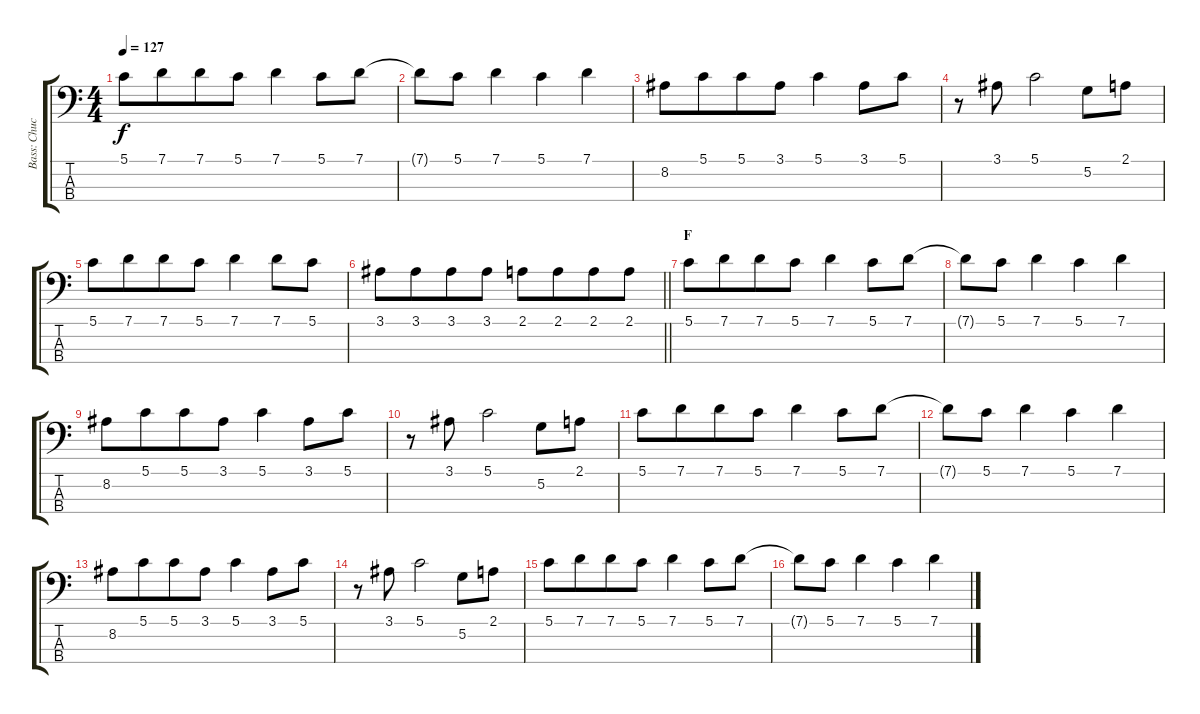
\track ("Bass: Chuck" "Bass: Chuc") {instrument electricbassfinger}
\staff {score tabs}
\tuning (G2 D2 A1 E1) {hide}
\ts (4 4)
\tempo 127
\clef f4
\ks c
5.1.8{dy f} 7.1.8{beam merge} 7.1.8 5.1.8 7.1.4 5.1.8 7.1.8 |
7.1{t}.8 5.1.8 7.1.4 5.1.4 7.1.4 |
8.2.8 5.1.8{beam merge} 5.1.8 3.1.8 5.1.4 3.1.8 5.1.8 |
r.8 3.1.8 5.1.2 5.2.8 2.1.8 |
5.1.8 7.1.8{beam merge} 7.1.8 5.1.8 7.1.4 7.1.8 5.1.8 |
\barLineRight lightlight
3.1.8 3.1.8{beam merge} 3.1.8 3.1.8 2.1.8 2.1.8{beam merge} 2.1.8 2.1.8 |
\section ("" "F")
5.1.8 7.1.8{beam merge} 7.1.8 5.1.8 7.1.4 5.1.8 7.1.8 |
7.1{t}.8 5.1.8 7.1.4 5.1.4 7.1.4 |
8.2.8 5.1.8{beam merge} 5.1.8 3.1.8 5.1.4 3.1.8 5.1.8 |
r.8 3.1.8 5.1.2 5.2.8 2.1.8 |
5.1.8 7.1.8{beam merge} 7.1.8 5.1.8 7.1.4 5.1.8 7.1.8 |
7.1{t}.8 5.1.8 7.1.4 5.1.4 7.1.4 |
8.2.8 5.1.8{beam merge} 5.1.8 3.1.8 5.1.4 3.1.8 5.1.8 |
r.8 3.1.8 5.1.2 5.2.8 2.1.8 |
5.1.8 7.1.8{beam merge} 7.1.8 5.1.8 7.1.4 5.1.8 7.1.8 |
7.1{t}.8 5.1.8 7.1.4 5.1.4 7.1.4
